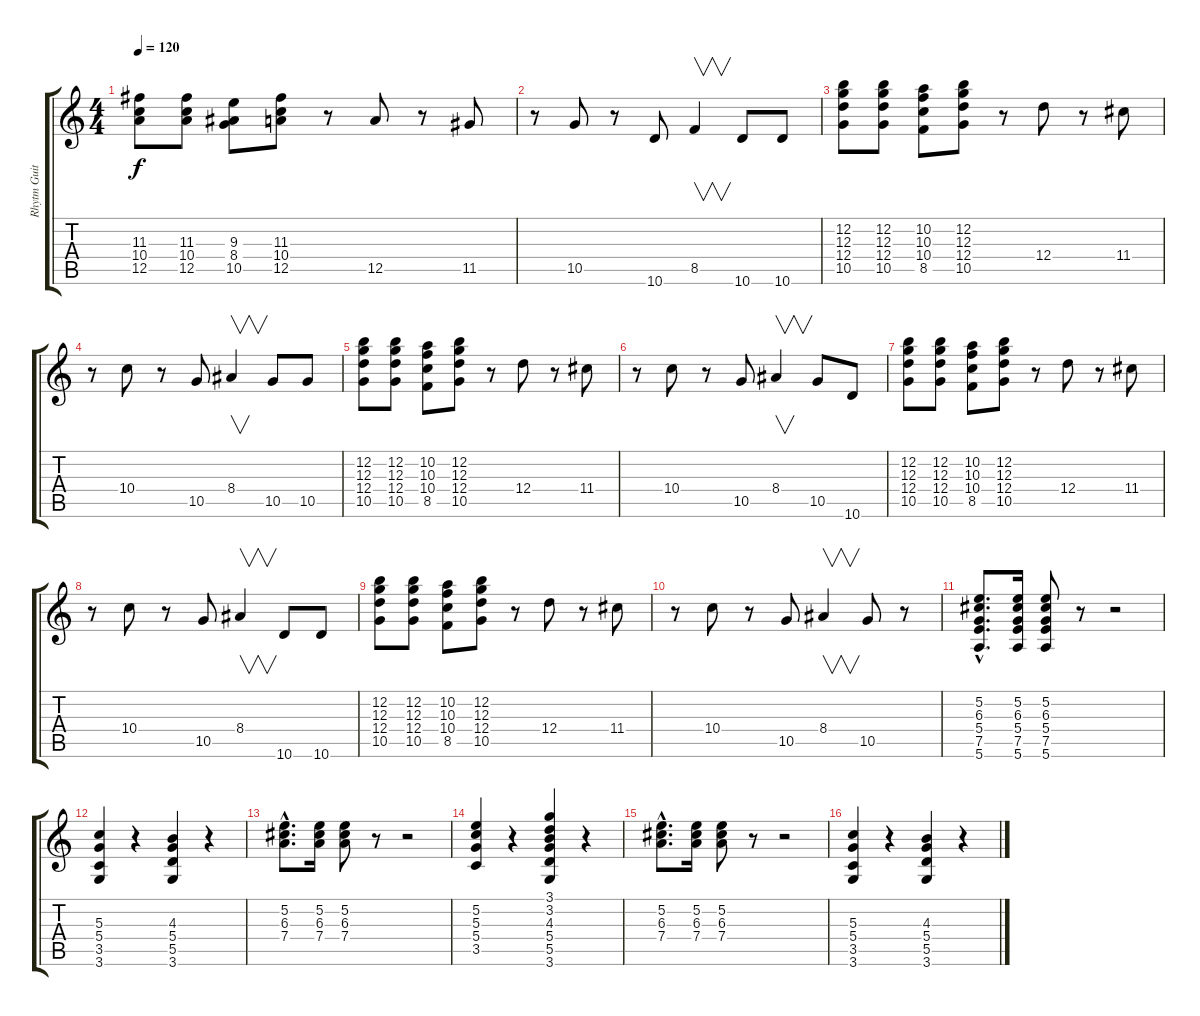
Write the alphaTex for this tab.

\track ("Rhytm Guitar" "Rhytm Guit") {instrument overdrivenguitar}
\staff {score tabs}
\tuning (E4 B3 G3 D3 A2 E2) {hide}
\ts (4 4)
\tempo 120
\clef g2
\ks c
(11.3 10.4 12.5).8{dy f} (11.3 10.4 12.5).8 (9.3 8.4 10.5).8 (11.3 10.4 12.5).8 r.8 12.5.8 r.8 11.5.8 |
r.8 10.5.8 r.8 10.6.8 8.5.4{v} 10.6.8 10.6.8 |
(12.2 12.3 12.4 10.5).8 (12.2 12.3 12.4 10.5).8 (10.2 10.3 10.4 8.5).8 (12.2 12.3 12.4 10.5).8 r.8 12.4.8 r.8 11.4.8 |
r.8 10.4.8 r.8 10.5.8 8.4.4{v} 10.5.8 10.5.8 |
(12.2 12.3 12.4 10.5).8 (12.2 12.3 12.4 10.5).8 (10.2 10.3 10.4 8.5).8 (12.2 12.3 12.4 10.5).8 r.8 12.4.8 r.8 11.4.8 |
r.8 10.4.8 r.8 10.5.8 8.4.4{v} 10.5.8 10.6.8 |
(12.2 12.3 12.4 10.5).8 (12.2 12.3 12.4 10.5).8 (10.2 10.3 10.4 8.5).8 (12.2 12.3 12.4 10.5).8 r.8 12.4.8 r.8 11.4.8 |
r.8 10.4.8 r.8 10.5.8 8.4.4{v} 10.6.8 10.6.8 |
(12.2 12.3 12.4 10.5).8 (12.2 12.3 12.4 10.5).8 (10.2 10.3 10.4 8.5).8 (12.2 12.3 12.4 10.5).8 r.8 12.4.8 r.8 11.4.8 |
r.8 10.4.8 r.8 10.5.8 8.4.4{v} 10.5.8 r.8 |
(5.2{hac} 6.3{hac} 5.4{hac} 7.5{hac} 5.6{hac}).8{d} (5.2 6.3 5.4 7.5 5.6).16 (5.2 6.3 5.4 7.5 5.6).8 r.8 r.2 |
(5.3 5.4 3.5 3.6).4 r.4 (4.3 5.4 5.5 3.6).4 r.4 |
(5.2{hac} 6.3{hac} 7.4{hac}).8{d} (5.2 6.3 7.4).16 (5.2 6.3 7.4).8 r.8 r.2 |
(5.2 5.3 5.4 3.5).4 r.4 (3.1 3.2 4.3 5.4 5.5 3.6).4 r.4 |
(5.2{hac} 6.3{hac} 7.4{hac}).8{d} (5.2 6.3 7.4).16 (5.2 6.3 7.4).8 r.8 r.2 |
(5.3 5.4 3.5 3.6).4 r.4 (4.3 5.4 5.5 3.6).4 r.4
